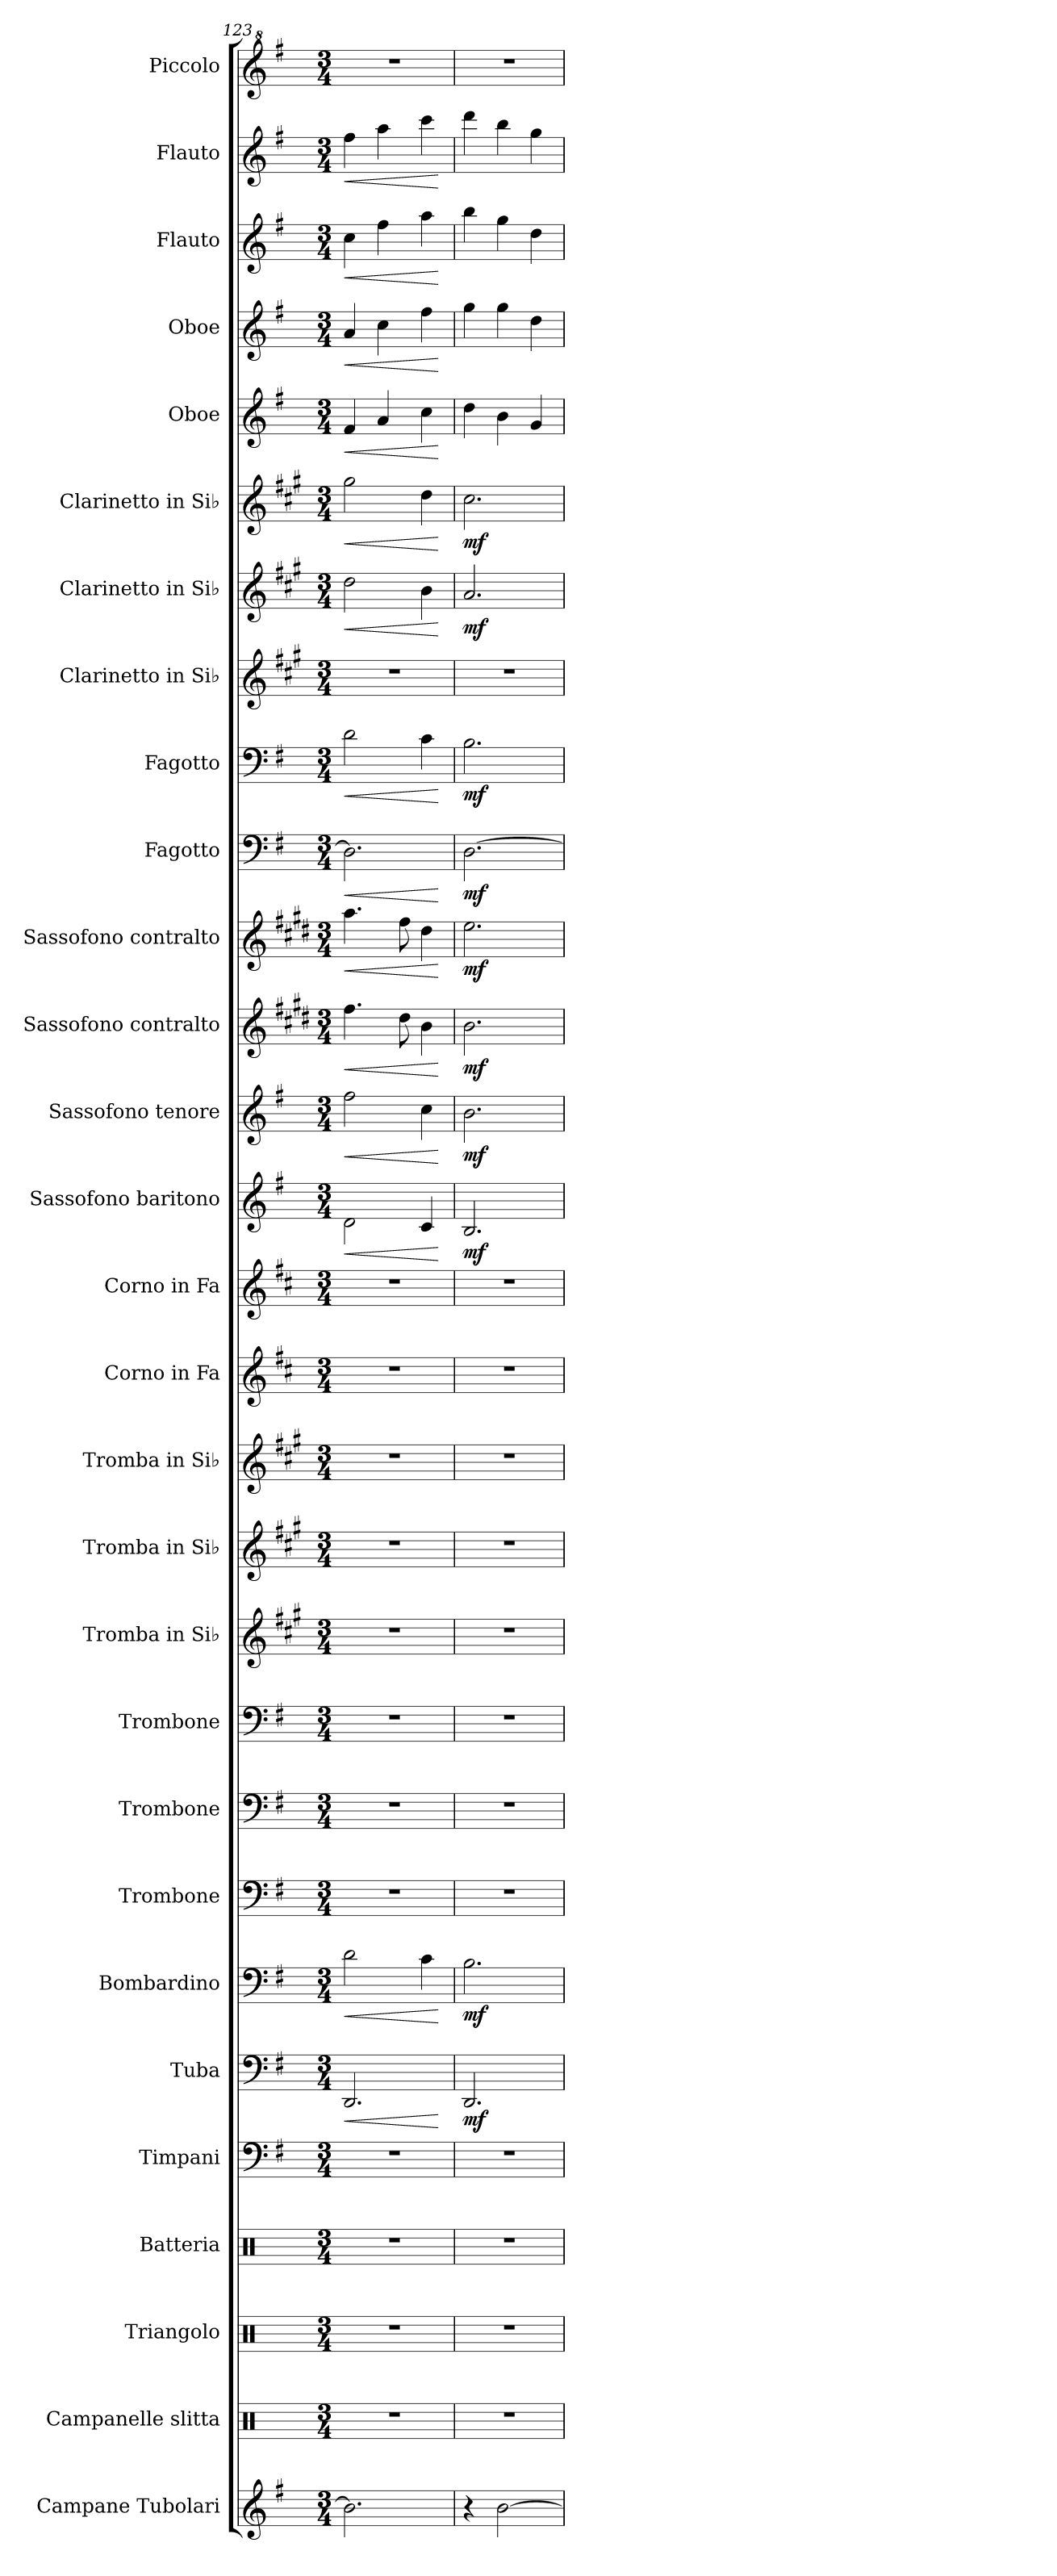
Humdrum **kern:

**kern	**kern	**kern	**kern	**kern	**kern	**dynam	**kern	**dynam	**kern	**kern	**kern	**kern	**kern	**kern	**kern	**kern	**kern	**dynam	**kern	**dynam	**kern	**dynam	**kern	**dynam	**kern	**dynam	**kern	**dynam	**kern	**kern	**dynam	**kern	**dynam	**kern	**dynam	**kern	**dynam	**kern	**dynam	**kern	**dynam	**kern
*part29	*part28	*part27	*part26	*part25	*part24	*part24	*part23	*part23	*part22	*part21	*part20	*part19	*part18	*part17	*part16	*part15	*part14	*part14	*part13	*part13	*part12	*part12	*part11	*part11	*part10	*part10	*part9	*part9	*part8	*part7	*part7	*part6	*part6	*part5	*part5	*part4	*part4	*part3	*part3	*part2	*part2	*part1
*staff29	*staff28	*staff27	*staff26	*staff25	*staff24	*staff24	*staff23	*staff23	*staff22	*staff21	*staff20	*staff19	*staff18	*staff17	*staff16	*staff15	*staff14	*staff14	*staff13	*staff13	*staff12	*staff12	*staff11	*staff11	*staff10	*staff10	*staff9	*staff9	*staff8	*staff7	*staff7	*staff6	*staff6	*staff5	*staff5	*staff4	*staff4	*staff3	*staff3	*staff2	*staff2	*staff1
*I"Campane Tubolari	*I"Campanelle slitta	*I"Triangolo	*I"Batteria	*I"Timpani	*I"Tuba	*	*I"Bombardino	*	*I"Trombone	*I"Trombone	*I"Trombone	*I"Tromba in Si♭	*I"Tromba in Si♭	*I"Tromba in Si♭	*I"Corno in Fa	*I"Corno in Fa	*I"Sassofono baritono	*	*I"Sassofono tenore	*	*I"Sassofono contralto	*	*I"Sassofono contralto	*	*I"Fagotto	*	*I"Fagotto	*	*I"Clarinetto in Si♭	*I"Clarinetto in Si♭	*	*I"Clarinetto in Si♭	*	*I"Oboe	*	*I"Oboe	*	*I"Flauto	*	*I"Flauto	*	*I"Piccolo
*I'Camp. tb.	*	*I'Triang.	*I'Batt.	*I'Timp.	*I'Tba.	*	*	*	*I'Tbn.	*I'Tbn.	*I'Tbn.	*I'Tr. Si♭	*I'Tr. Si♭	*I'Tr. Si♭	*I'Cor. Fa	*I'Cor. Fa	*	*	*	*	*	*	*	*	*I'Fag.	*	*I'Fag.	*	*I'Cl. Si♭	*I'Cl. Si♭	*	*I'Cl. Si♭	*	*I'Ob.	*	*I'Ob.	*	*I'Fl.	*	*I'Fl.	*	*
*clefG2	*clefX	*clefX	*clefX	*clefF4	*clefF4	*	*clefF4	*	*clefF4	*clefF4	*clefF4	*clefG2	*clefG2	*clefG2	*clefG2	*clefG2	*clefG2	*	*clefG2	*	*clefG2	*	*clefG2	*	*clefF4	*	*clefF4	*	*clefG2	*clefG2	*	*clefG2	*	*clefG2	*	*clefG2	*	*clefG2	*	*clefG2	*	*clefG^2
*	*	*	*	*	*	*	*	*	*	*	*	*ITrd1c2	*ITrd1c2	*ITrd1c2	*ITrd4c7	*ITrd4c7	*ITrd12c21	*	*ITrd8c14	*	*ITrd5c9	*	*ITrd5c9	*	*	*	*	*	*ITrd1c2	*ITrd1c2	*	*ITrd1c2	*	*	*	*	*	*	*	*	*	*ITrd-7c-12
*k[f#]	*k[]	*k[]	*k[]	*k[f#]	*k[f#]	*	*k[f#]	*	*k[f#]	*k[f#]	*k[f#]	*k[f#]	*k[f#]	*k[f#]	*k[f#]	*k[f#]	*k[f#]	*	*k[f#]	*	*k[f#]	*	*k[f#]	*	*k[f#]	*	*k[f#]	*	*k[f#]	*k[f#]	*	*k[f#]	*	*k[f#]	*	*k[f#]	*	*k[f#]	*	*k[f#]	*	*k[f#]
*M3/4	*M3/4	*M3/4	*M3/4	*M3/4	*M3/4	*	*M3/4	*	*M3/4	*M3/4	*M3/4	*M3/4	*M3/4	*M3/4	*M3/4	*M3/4	*M3/4	*	*M3/4	*	*M3/4	*	*M3/4	*	*M3/4	*	*M3/4	*	*M3/4	*M3/4	*	*M3/4	*	*M3/4	*	*M3/4	*	*M3/4	*	*M3/4	*	*M3/4
=123	=123	=123	=123	=123	=123	=123	=123	=123	=123	=123	=123	=123	=123	=123	=123	=123	=123	=123	=123	=123	=123	=123	=123	=123	=123	=123	=123	=123	=123	=123	=123	=123	=123	=123	=123	=123	=123	=123	=123	=123	=123	=123
!	!	!	!	!	!	!LO:HP:b	!	!LO:HP:b	!	!	!	!	!	!	!	!	!	!LO:HP:b	!	!LO:HP:b	!	!LO:HP:b	!	!LO:HP:b	!	!LO:HP:b	!	!LO:HP:b	!	!	!LO:HP:b	!	!LO:HP:b	!	!LO:HP:b	!	!LO:HP:b	!	!LO:HP:b	!	!LO:HP:b	!
2.b\]	2.r	2.r	2.r	2.r	2.DD/	<	2d\	<	2.r	2.r	2.r	2.r	2.r	2.r	2.r	2.r	2D\	<	2f#\	<	4.a\	<	4.cc\	<	2.D\]	<	2d\	<	2.r	2cc\	<	2ff#\	<	4f#/	<	4a/	<	4cc\	<	4ff#\	<	2.r
.	.	.	.	.	.	.	.	.	.	.	.	.	.	.	.	.	.	.	.	.	.	.	.	.	.	.	.	.	.	.	.	.	.	4a/	.	4cc\	.	4ff#\	.	4aa\	.	.
.	.	.	.	.	.	.	.	.	.	.	.	.	.	.	.	.	.	.	.	.	8f#\	.	8a\	.	.	.	.	.	.	.	.	.	.	.	.	.	.	.	.	.	.	.
.	.	.	.	.	.	.	4c\	.	.	.	.	.	.	.	.	.	4C/	.	4c\	.	4d\	.	4f#\	.	.	.	4c\	.	.	4a\	.	4cc\	.	4cc\	.	4ff#\	.	4aa\	.	4ccc\	.	.
.	.	.	.	.	.	[	.	[	.	.	.	.	.	.	.	.	.	[	.	[	.	[	.	[	.	[	.	[	.	.	[	.	[	.	[	.	[	.	[	.	[	.
=124	=124	=124	=124	=124	=124	=124	=124	=124	=124	=124	=124	=124	=124	=124	=124	=124	=124	=124	=124	=124	=124	=124	=124	=124	=124	=124	=124	=124	=124	=124	=124	=124	=124	=124	=124	=124	=124	=124	=124	=124	=124	=124
!	!	!	!	!	!	!LO:DY:b	!	!LO:DY:b	!	!	!	!	!	!	!	!	!	!LO:DY:b	!	!LO:DY:b	!	!LO:DY:b	!	!LO:DY:b	!	!LO:DY:b	!	!LO:DY:b	!	!	!LO:DY:b	!	!LO:DY:b	!	!	!	!	!	!	!	!	!
4r	2.r	2.r	2.r	2.r	2.DD/	mf	2.B\	mf	2.r	2.r	2.r	2.r	2.r	2.r	2.r	2.r	2.BB/	mf	2.B\	mf	2.d\	mf	2.g\	mf	[2.D\	mf	2.B\	mf	2.r	2.g/	mf	2.b\	mf	4dd\	.	4gg\	.	4bb\	.	4ddd\	.	2.r
[2b\	.	.	.	.	.	.	.	.	.	.	.	.	.	.	.	.	.	.	.	.	.	.	.	.	.	.	.	.	.	.	.	.	.	4b\	.	4gg\	.	4gg\	.	4bb\	.	.
.	.	.	.	.	.	.	.	.	.	.	.	.	.	.	.	.	.	.	.	.	.	.	.	.	.	.	.	.	.	.	.	.	.	4g/	.	4dd\	.	4dd\	.	4gg\	.	.
=	=	=	=	=	=	=	=	=	=	=	=	=	=	=	=	=	=	=	=	=	=	=	=	=	=	=	=	=	=	=	=	=	=	=	=	=	=	=	=	=	=	=
*-	*-	*-	*-	*-	*-	*-	*-	*-	*-	*-	*-	*-	*-	*-	*-	*-	*-	*-	*-	*-	*-	*-	*-	*-	*-	*-	*-	*-	*-	*-	*-	*-	*-	*-	*-	*-	*-	*-	*-	*-	*-	*-
